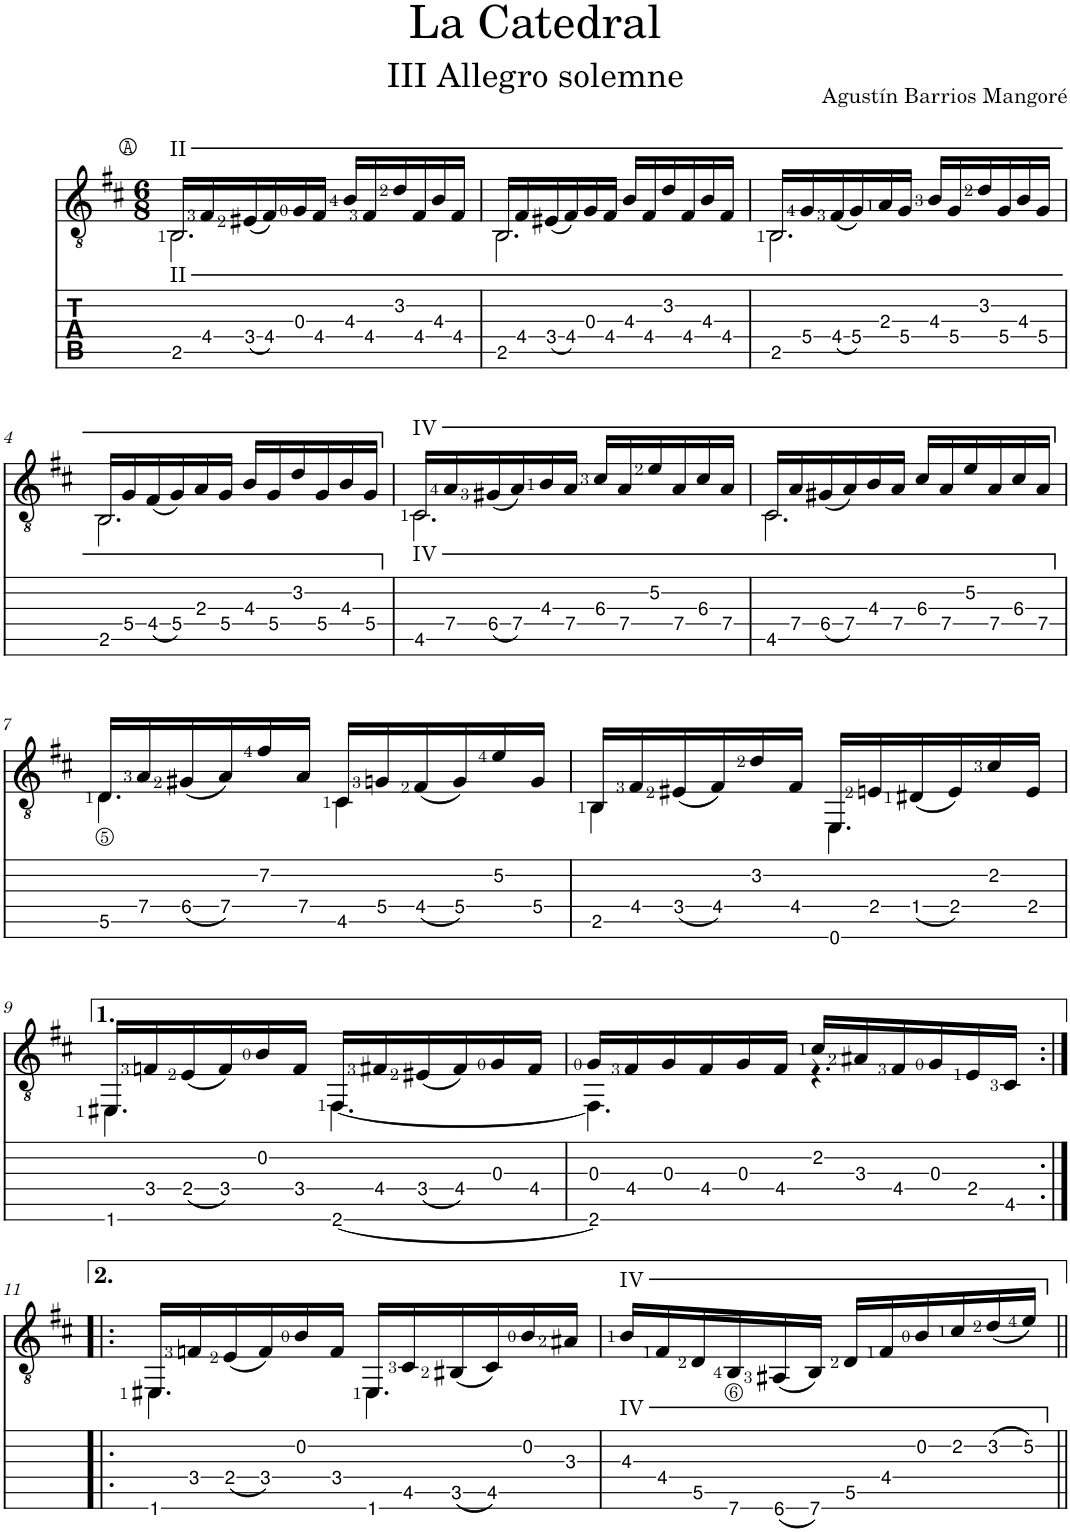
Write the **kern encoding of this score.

**kern	**kern
*part1	*part1
*staff2	*staff1
*I"Classical Guitar	*
*stria6	*
*	*clefGv2
*k[f#c#]	*k[f#c#]
*b:	*b:
*M6/8	*M6/8
=1	=1
*^	*^
!	!	!LO:TX:a:t=Ⓐ	!
!	!	!LO:TX:a:t=II	!
!LO:TX:a:t=II	!	!	!
16BBLL	2.BB	16BB/LL	2.BB\
16F#	.	16F#/	.
16E#X	.	(<16E#X/	.
16F#	.	16F#/)	.
16G	.	16G/	.
16F#JJ	.	16F#/JJ	.
16BLL	.	16B/LL	.
16F#	.	16F#/	.
16d	.	16d/	.
16F#	.	16F#/	.
16B	.	16B/	.
16F#JJ	.	16F#/JJ	.
=2	=2	=2	=2
16BBLL	2.BB	16BB/LL	2.BB\
16F#	.	16F#/	.
16E#X	.	(<16E#X/	.
16F#	.	16F#/)	.
16G	.	16G/	.
16F#JJ	.	16F#/JJ	.
16BLL	.	16B/LL	.
16F#	.	16F#/	.
16d	.	16d/	.
16F#	.	16F#/	.
16B	.	16B/	.
16F#JJ	.	16F#/JJ	.
=3	=3	=3	=3
16BBLL	2.BB	16BB/LL	2.BB\
16G	.	16G/	.
16F#	.	(<16F#/	.
16G	.	16G/)	.
16A	.	16A/	.
16GJJ	.	16G/JJ	.
16BLL	.	16B/LL	.
16G	.	16G/	.
16d	.	16d/	.
16G	.	16G/	.
16B	.	16B/	.
16GJJ	.	16G/JJ	.
!!LO:LB:g=z	!!
=4	=4	=4	=4
16BBLL	2.BB	16BB/LL	2.BB\
16G	.	16G/	.
16F#	.	(<16F#/	.
16G	.	16G/)	.
16A	.	16A/	.
16GJJ	.	16G/JJ	.
16BLL	.	16B/LL	.
16G	.	16G/	.
16d	.	16d/	.
16G	.	16G/	.
16B	.	16B/	.
16GJJ	.	16G/JJ	.
=5	=5	=5	=5
!	!	!LO:TX:a:t=IV	!
!LO:TX:a:t=IV	!	!	!
16C#LL	2.C#	16C#/LL	2.C#\
16A	.	16A/	.
16G#X	.	(<16G#X/	.
16A	.	16A/)	.
16B	.	16B/	.
16AJJ	.	16A/JJ	.
16c#LL	.	16c#/LL	.
16A	.	16A/	.
16e	.	16e/	.
16A	.	16A/	.
16c#	.	16c#/	.
16AJJ	.	16A/JJ	.
=6	=6	=6	=6
16C#LL	2.C#	16C#/LL	2.C#\
16A	.	16A/	.
16G#X	.	(<16G#X/	.
16A	.	16A/)	.
16B	.	16B/	.
16AJJ	.	16A/JJ	.
16c#LL	.	16c#/LL	.
16A	.	16A/	.
16e	.	16e/	.
16A	.	16A/	.
16c#	.	16c#/	.
16AJJ	.	16A/JJ	.
!!LO:LB:g=z	!!
=7	=7	=7	=7
16D<LL	4.D	16D</LL	4.D\
16A	.	16A/	.
16G#X	.	(<16G#X/	.
16A	.	16A/)	.
16f#	.	16f#/	.
16AJJ	.	16A/JJ	.
16C#LL	4.C#	16C#/LL	4.C#\
16Gn	.	16Gn/	.
16F#	.	(<16F#/	.
16G	.	16G/)	.
16e	.	16e/	.
16GJJ	.	16G/JJ	.
=8	=8	=8	=8
16BBLL	4.BB	16BB/LL	4.BB\
16F#	.	16F#/	.
16E#X	.	(<16E#X/	.
16F#	.	16F#/)	.
16d	.	16d/	.
16F#JJ	.	16F#/JJ	.
16EELL	4.EE	16EE/LL	4.EE\
16En	.	16En/	.
16D#X	.	(<16D#X/	.
16E	.	16E/)	.
16c#	.	16c#/	.
16EJJ	.	16E/JJ	.
!!LO:LB:g=z	!!
=9	=9	=9	=9
16EE#XLL	4.EE#	16EE#X/LL	4.EE#\
16Fn	.	16Fn/	.
16E	.	(<16E/	.
16F	.	16F/)	.
16B	.	16B/	.
16FJJ	.	16F/JJ	.
[<16FF#LL	4.FF#	[<16FF#/LL	4.FF#\
16F#X	.	16F#X/	.
16E#X	.	(<16E#X/	.
16F#	.	16F#/)	.
16G	.	16G/	.
16F#JJ	.	16F#/JJ	.
=10	=10	=10	=10
16GLL	4.FF#]	16G/LL	4.FF#\]
16F#	.	16F#/	.
16G	.	16G/	.
16F#	.	16F#/	.
16G	.	16G/	.
16F#JJ	.	16F#/JJ	.
16c#LL	4.r	16c#/LL	4.r
16A#X	.	16A#X/	.
16F#	.	16F#/	.
16G	.	16G/	.
16E	.	16E/	.
16C#JJ	.	16C#/JJ	.
!!LO:LB:g=z	!!
=11:|!|:	=11:|!|:	=11:|!|:	=11:|!|:
16EE#XLL	4.EE#	16EE#X/LL	4.EE#\
16Fn	.	16Fn/	.
16E	.	(<16E/	.
16F	.	16F/)	.
16B	.	16B/	.
16FJJ	.	16F/JJ	.
16EE#LL	4.EE#	16EE#/LL	4.EE#\
16C#	.	16C#/	.
16BB#X	.	(<16BB#X/	.
16C#	.	16C#/)	.
16B	.	16B/	.
16A#XJJ	.	16A#X/JJ	.
*v	*v	*	*
*	*v	*v
=12	=12
!	!LO:TX:a:t=IV
!LO:TX:a:t=IV	!
16BLL	16B/LL
16F#	16F#/
16D	16D/
16BB	16BB</
16AA#X	(<16AA#X/
16BBJJ	16BB/JJ)
16DLL	16D/LL
16F#	16F#/
16B	16B/
16c#	16c#/
16d	(16d/
16eJJ	16e/JJ)
=||	=||
*-	*-
